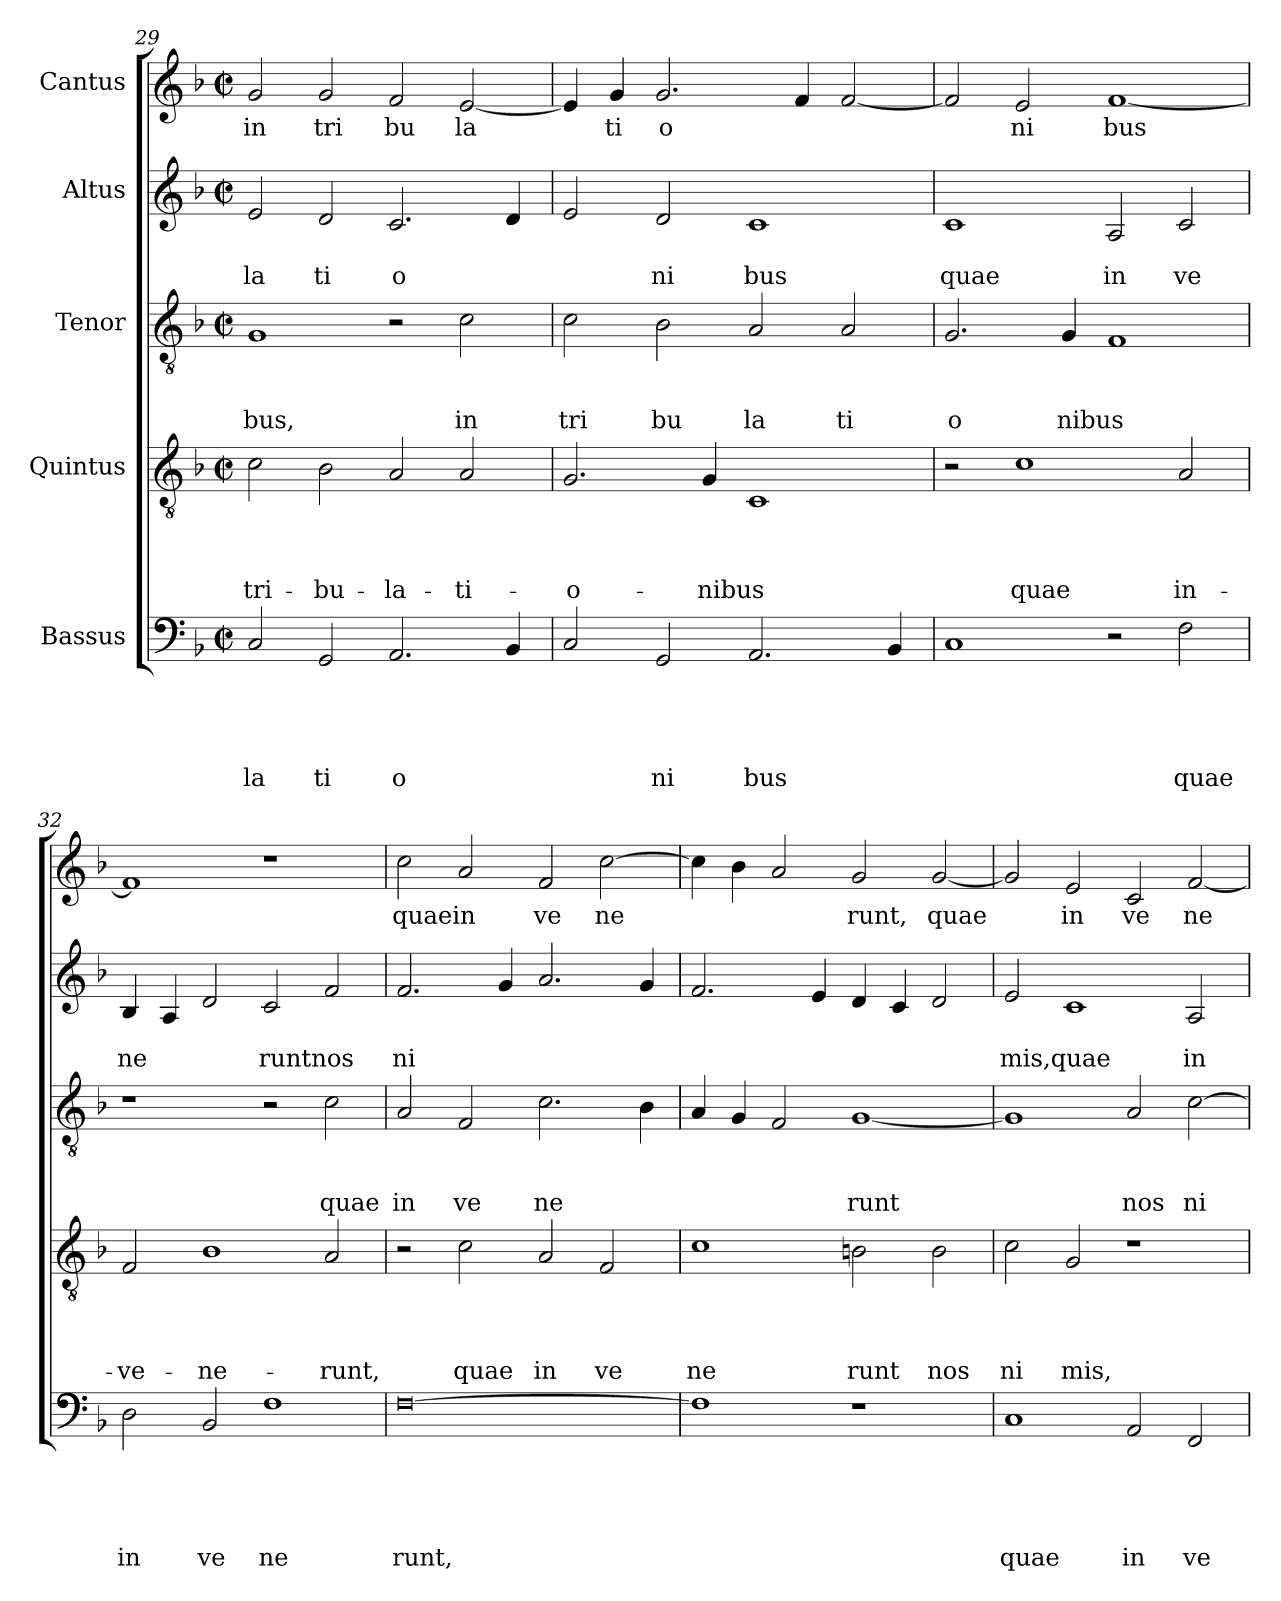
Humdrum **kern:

**kern	**text	**text	**text	**text	**text	**kern	**text	**text	**text	**text	**kern	**text	**text	**text	**kern	**text	**text	**kern	**text
*part5	*part5	*part5	*part5	*part5	*part5	*part4	*part4	*part4	*part4	*part4	*part3	*part3	*part3	*part3	*part2	*part2	*part2	*part1	*part1
*staff5	*staff5	*staff5	*staff5	*staff5	*staff5	*staff4	*staff4	*staff4	*staff4	*staff4	*staff3	*staff3	*staff3	*staff3	*staff2	*staff2	*staff2	*staff1	*staff1
*I"Bassus	*	*	*	*	*	*I"Quintus	*	*	*	*	*I"Tenor	*	*	*	*I"Altus	*	*	*I"Cantus	*
*clefF4	*	*	*	*	*	*clefGv2	*	*	*	*	*clefGv2	*	*	*	*clefG2	*	*	*clefG2	*
*k[b-]	*	*	*	*	*	*k[b-]	*	*	*	*	*k[b-]	*	*	*	*k[b-]	*	*	*k[b-]	*
*F:	*	*	*	*	*	*F:	*	*	*	*	*F:	*	*	*	*F:	*	*	*F:	*
*M2/2	*	*	*	*	*	*M2/2	*	*	*	*	*M2/2	*	*	*	*M2/2	*	*	*M2/2	*
*met(c|)	*	*	*	*	*	*met(c|)	*	*	*	*	*met(c|)	*	*	*	*met(c|)	*	*	*met(c|)	*
=29	=29	=29	=29	=29	=29	=29	=29	=29	=29	=29	=29	=29	=29	=29	=29	=29	=29	=29	=29
!	!	!	!	!	!LO:LY:b	!	!	!	!	!LO:LY:b	!	!	!	!LO:LY:b	!	!	!LO:LY:b	!	!LO:LY:b
2C/	.	.	.	.	la	2c\	.	.	.	tri-	1G	.	.	bus,	2e/	.	la	2g/	in
!	!	!	!	!	!LO:LY:b	!	!	!	!	!LO:LY:b	!	!	!	!	!	!	!LO:LY:b	!	!LO:LY:b
2GG/	.	.	.	.	ti	2B-\	.	.	.	-bu-	.	.	.	.	2d/	.	ti	2g/	tri
!	!	!	!	!	!LO:LY:b	!	!	!	!	!LO:LY:b	!	!	!	!	!	!	!LO:LY:b	!	!LO:LY:b
2.AA/	.	.	.	.	o	2A/	.	.	.	-la-	2r	.	.	.	2.c/	.	o	2f/	bu
!	!	!	!	!	!	!	!	!	!	!LO:LY:b	!	!	!	!LO:LY:b	!	!	!	!	!LO:LY:b
.	.	.	.	.	.	2A/	.	.	.	-ti-	2c\	.	.	in	.	.	.	[<2e/	la
4BB-/	.	.	.	.	.	.	.	.	.	.	.	.	.	.	4d/	.	.	.	.
=30	=30	=30	=30	=30	=30	=30	=30	=30	=30	=30	=30	=30	=30	=30	=30	=30	=30	=30	=30
!	!	!	!	!	!	!	!	!	!	!LO:LY:b	!	!	!	!LO:LY:b	!	!	!	!	!
2C/	.	.	.	.	.	2.G/	.	.	.	-o-	2c\	.	.	tri	2e/	.	.	4e/]	.
!	!	!	!	!	!	!	!	!	!	!	!	!	!	!	!	!	!	!	!LO:LY:b
.	.	.	.	.	.	.	.	.	.	.	.	.	.	.	.	.	.	4g/	ti
!	!	!	!	!	!LO:LY:b	!	!	!	!	!	!	!	!	!LO:LY:b	!	!	!LO:LY:b	!	!LO:LY:b
2GG/	.	.	.	.	ni	.	.	.	.	.	2B-\	.	.	bu	2d/	.	ni	2.g/	o
!	!	!	!	!	!	!	!	!	!	!LO:LY:b	!	!	!	!	!	!	!	!	!
.	.	.	.	.	.	4G/	.	.	.	-nibus	.	.	.	.	.	.	.	.	.
!	!	!	!	!	!LO:LY:b	!	!	!	!	!	!	!	!	!LO:LY:b	!	!	!LO:LY:b	!	!
2.AA/	.	.	.	.	bus	1C	.	.	.	.	2A/	.	.	la	1c	.	bus	.	.
.	.	.	.	.	.	.	.	.	.	.	.	.	.	.	.	.	.	4f/	.
!	!	!	!	!	!	!	!	!	!	!	!	!	!	!LO:LY:b	!	!	!	!	!
.	.	.	.	.	.	.	.	.	.	.	2A/	.	.	ti	.	.	.	[<2f/	.
4BB-/	.	.	.	.	.	.	.	.	.	.	.	.	.	.	.	.	.	.	.
=31	=31	=31	=31	=31	=31	=31	=31	=31	=31	=31	=31	=31	=31	=31	=31	=31	=31	=31	=31
!	!	!	!	!	!	!	!	!	!	!	!	!	!	!LO:LY:b	!	!	!LO:LY:b	!	!
1C	.	.	.	.	.	2r	.	.	.	.	2.G/	.	.	o	1c	.	quae	2f/]	.
!	!	!	!	!	!	!	!	!	!	!LO:LY:b	!	!	!	!	!	!	!	!	!LO:LY:b
.	.	.	.	.	.	1c	.	.	.	quae	.	.	.	.	.	.	.	2e/	ni
!	!	!	!	!	!	!	!	!	!	!	!	!	!	!LO:LY:b	!	!	!	!	!
.	.	.	.	.	.	.	.	.	.	.	4G/	.	.	nibus	.	.	.	.	.
!	!	!	!	!	!	!	!	!	!	!	!	!	!	!	!	!	!LO:LY:b	!	!LO:LY:b
2r	.	.	.	.	.	.	.	.	.	.	1F	.	.	.	2A/	.	in	[<1f	bus
!	!	!	!	!	!LO:LY:b	!	!	!	!	!LO:LY:b	!	!	!	!	!	!	!LO:LY:b	!	!
2F\	.	.	.	.	quae	2A/	.	.	.	in-	.	.	.	.	2c/	.	ve	.	.
=32	=32	=32	=32	=32	=32	=32	=32	=32	=32	=32	=32	=32	=32	=32	=32	=32	=32	=32	=32
!	!	!	!	!	!LO:LY:b	!	!	!	!	!LO:LY:b	!	!	!	!	!	!	!LO:LY:b	!	!
2D\	.	.	.	.	in	2F/	.	.	.	-ve-	1r	.	.	.	4B-/	.	ne	1f]	.
.	.	.	.	.	.	.	.	.	.	.	.	.	.	.	4A/	.	.	.	.
!	!	!	!	!	!LO:LY:b	!	!	!	!	!LO:LY:b	!	!	!	!	!	!	!	!	!
2BB-/	.	.	.	.	ve	1B-	.	.	.	-ne-	.	.	.	.	2d/	.	.	.	.
!	!	!	!	!	!LO:LY:b	!	!	!	!	!	!	!	!	!	!	!	!LO:LY:b	!	!
1F	.	.	.	.	ne	.	.	.	.	.	2r	.	.	.	2c/	.	runtnos	1r	.
!	!	!	!	!	!	!	!	!	!	!LO:LY:b	!	!	!	!LO:LY:b	!	!	!	!	!
.	.	.	.	.	.	2A/	.	.	.	-runt,	2c\	.	.	quae	2f/	.	.	.	.
!!LO:PB:g=z
=33	=33	=33	=33	=33	=33	=33	=33	=33	=33	=33	=33	=33	=33	=33	=33	=33	=33	=33	=33
!	!	!	!	!	!LO:LY:b	!	!	!	!	!	!	!	!	!LO:LY:b	!	!	!LO:LY:b	!	!LO:LY:b
[>0F	.	.	.	.	runt,	2r	.	.	.	.	2A/	.	.	in	2.f/	.	ni	2cc\	quaein
!	!	!	!	!	!	!	!	!	!	!LO:LY:b	!	!	!	!LO:LY:b	!	!	!	!	!
.	.	.	.	.	.	2c\	.	.	.	quae	2F/	.	.	ve	.	.	.	2a/	.
.	.	.	.	.	.	.	.	.	.	.	.	.	.	.	4g/	.	.	.	.
!	!	!	!	!	!	!	!	!	!	!LO:LY:b	!	!	!	!LO:LY:b	!	!	!	!	!LO:LY:b
.	.	.	.	.	.	2A/	.	.	.	in	2.c\	.	.	ne	2.a/	.	.	2f/	ve
!	!	!	!	!	!	!	!	!	!	!LO:LY:b	!	!	!	!	!	!	!	!	!LO:LY:b
.	.	.	.	.	.	2F/	.	.	.	ve	.	.	.	.	.	.	.	[>2cc\	ne
.	.	.	.	.	.	.	.	.	.	.	4B-\	.	.	.	4g/	.	.	.	.
=34	=34	=34	=34	=34	=34	=34	=34	=34	=34	=34	=34	=34	=34	=34	=34	=34	=34	=34	=34
!	!	!	!	!	!	!	!	!	!	!LO:LY:b	!	!	!	!	!	!	!	!	!
1F]	.	.	.	.	.	1c	.	.	.	ne	4A/	.	.	.	2.f/	.	.	4cc\]	.
.	.	.	.	.	.	.	.	.	.	.	4G/	.	.	.	.	.	.	4b-\	.
.	.	.	.	.	.	.	.	.	.	.	2F/	.	.	.	.	.	.	2a/	.
.	.	.	.	.	.	.	.	.	.	.	.	.	.	.	4e/	.	.	.	.
!	!	!	!	!	!	!	!	!	!	!LO:LY:b	!	!	!	!LO:LY:b	!	!	!	!	!LO:LY:b
1r	.	.	.	.	.	2Bn\	.	.	.	runt	[<1G	.	.	runt	4d/	.	.	2g/	runt,
.	.	.	.	.	.	.	.	.	.	.	.	.	.	.	4c/	.	.	.	.
!	!	!	!	!	!	!	!	!	!	!LO:LY:b	!	!	!	!	!	!	!	!	!LO:LY:b
.	.	.	.	.	.	2B\	.	.	.	nos	.	.	.	.	2d/	.	.	[<2g/	quae
=35	=35	=35	=35	=35	=35	=35	=35	=35	=35	=35	=35	=35	=35	=35	=35	=35	=35	=35	=35
!	!	!	!	!	!LO:LY:b	!	!	!	!	!LO:LY:b	!	!	!	!	!	!	!LO:LY:b	!	!
1C	.	.	.	.	quae	2c\	.	.	.	ni	1G]	.	.	.	2e/	.	mis,quae	2g/]	.
!	!	!	!	!	!	!	!	!	!	!LO:LY:b	!	!	!	!	!	!	!	!	!LO:LY:b
.	.	.	.	.	.	2G/	.	.	.	mis,	.	.	.	.	1c	.	.	2e/	in
!	!	!	!	!	!LO:LY:b	!	!	!	!	!	!	!	!	!LO:LY:b	!	!	!	!	!LO:LY:b
2AA/	.	.	.	.	in	1r	.	.	.	.	2A/	.	.	nos	.	.	.	2c/	ve
!	!	!	!	!	!LO:LY:b	!	!	!	!	!	!	!	!	!LO:LY:b	!	!	!LO:LY:b	!	!LO:LY:b
2FF/	.	.	.	.	ve	.	.	.	.	.	[>2c\	.	.	ni	2A/	.	in	[<2f/	ne
=	=	=	=	=	=	=	=	=	=	=	=	=	=	=	=	=	=	=	=
*-	*-	*-	*-	*-	*-	*-	*-	*-	*-	*-	*-	*-	*-	*-	*-	*-	*-	*-	*-
